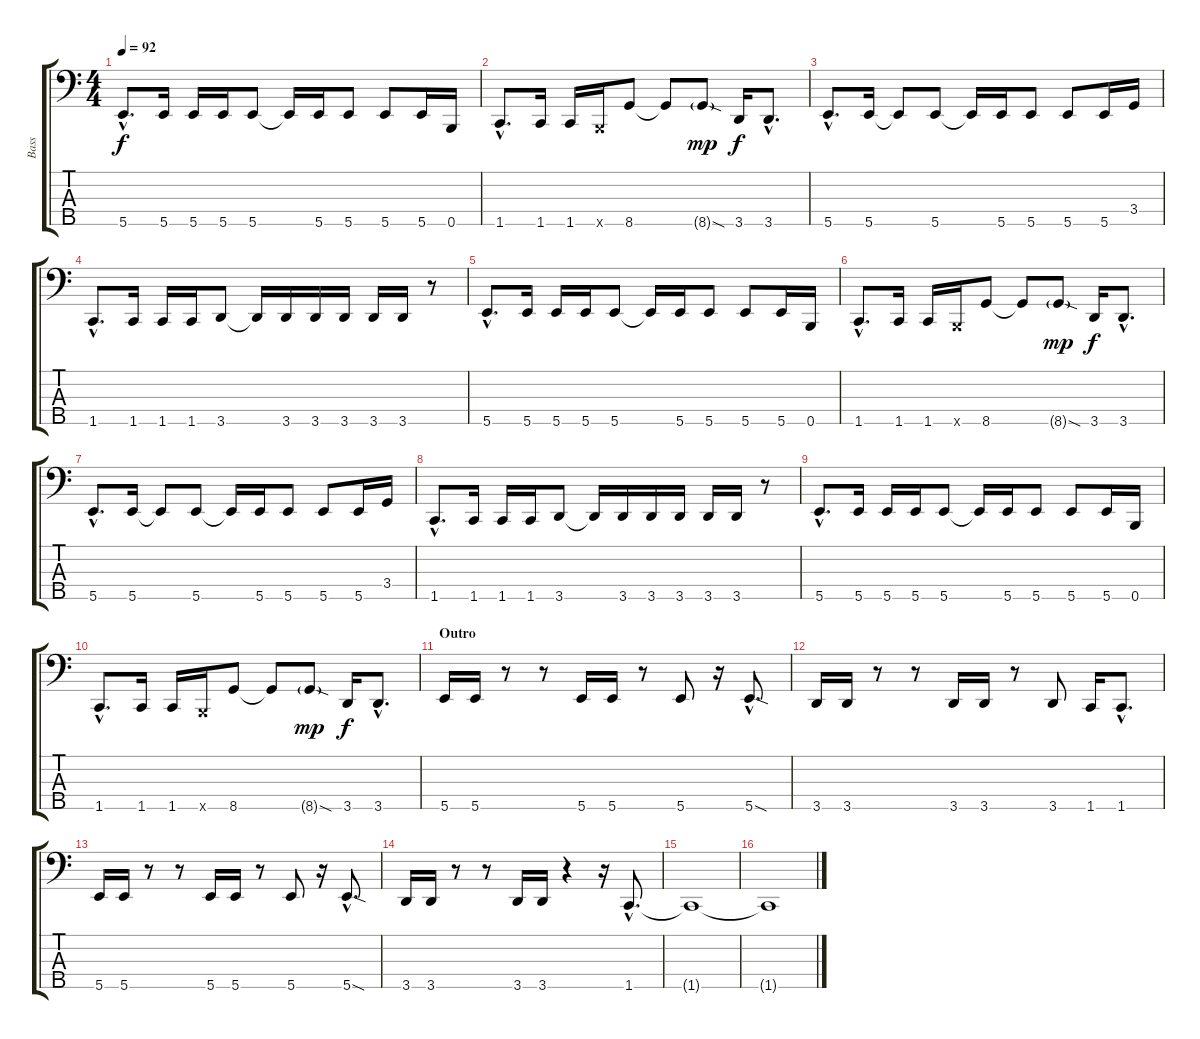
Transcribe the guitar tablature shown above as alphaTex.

\track ("Bass" "Bass") {instrument electricbassfinger}
\staff {score tabs}
\tuning (G2 D2 A1 E1 B0) {hide}
\ts (4 4)
\tempo 92
\clef f4
\ks c
5.5{hac}.8{d dy f} 5.5.16 5.5.16 5.5.16 5.5.8 5.5{t}.16 5.5.16 5.5.8 5.5.8 5.5.16 0.5.16 |
1.5{hac}.8{d} 1.5.16 1.5.16 0.5{x}.16 8.5.8 8.5{t}.8 8.5{sod g}.8{dy mp} 3.5.16{dy f} 3.5{hac}.8{d} |
5.5{hac}.8{d} 5.5.16 5.5{t}.8 5.5.8 5.5{t}.16 5.5.16 5.5.8 5.5.8 5.5.16 3.4.16 |
1.5{hac}.8{d} 1.5.16 1.5.16 1.5.16 3.5.8 3.5{t}.16 3.5.16 3.5.16 3.5.16 3.5.16 3.5.16 r.8 |
5.5{hac}.8{d} 5.5.16 5.5.16 5.5.16 5.5.8 5.5{t}.16 5.5.16 5.5.8 5.5.8 5.5.16 0.5.16 |
1.5{hac}.8{d} 1.5.16 1.5.16 0.5{x}.16 8.5.8 8.5{t}.8 8.5{sod g}.8{dy mp} 3.5.16{dy f} 3.5{hac}.8{d} |
5.5{hac}.8{d} 5.5.16 5.5{t}.8 5.5.8 5.5{t}.16 5.5.16 5.5.8 5.5.8 5.5.16 3.4.16 |
1.5{hac}.8{d} 1.5.16 1.5.16 1.5.16 3.5.8 3.5{t}.16 3.5.16 3.5.16 3.5.16 3.5.16 3.5.16 r.8 |
5.5{hac}.8{d} 5.5.16 5.5.16 5.5.16 5.5.8 5.5{t}.16 5.5.16 5.5.8 5.5.8 5.5.16 0.5.16 |
1.5{hac}.8{d} 1.5.16 1.5.16 0.5{x}.16 8.5.8 8.5{t}.8 8.5{sod g}.8{dy mp} 3.5.16{dy f} 3.5{hac}.8{d} |
\section ("" "Outro")
5.5.16 5.5.16 r.8 r.8 5.5.16 5.5.16 r.8 5.5.8 r.16 5.5{sod hac}.8{d} |
3.5.16 3.5.16 r.8 r.8 3.5.16 3.5.16 r.8 3.5.8 1.5.16 1.5{hac}.8{d} |
5.5.16 5.5.16 r.8 r.8 5.5.16 5.5.16 r.8 5.5.8 r.16 5.5{sod hac}.8{d} |
3.5.16 3.5.16 r.8 r.8 3.5.16 3.5.16 r.4 r.16 1.5{hac}.8{d} |
1.5{t}.1 |
1.5{t}.1
